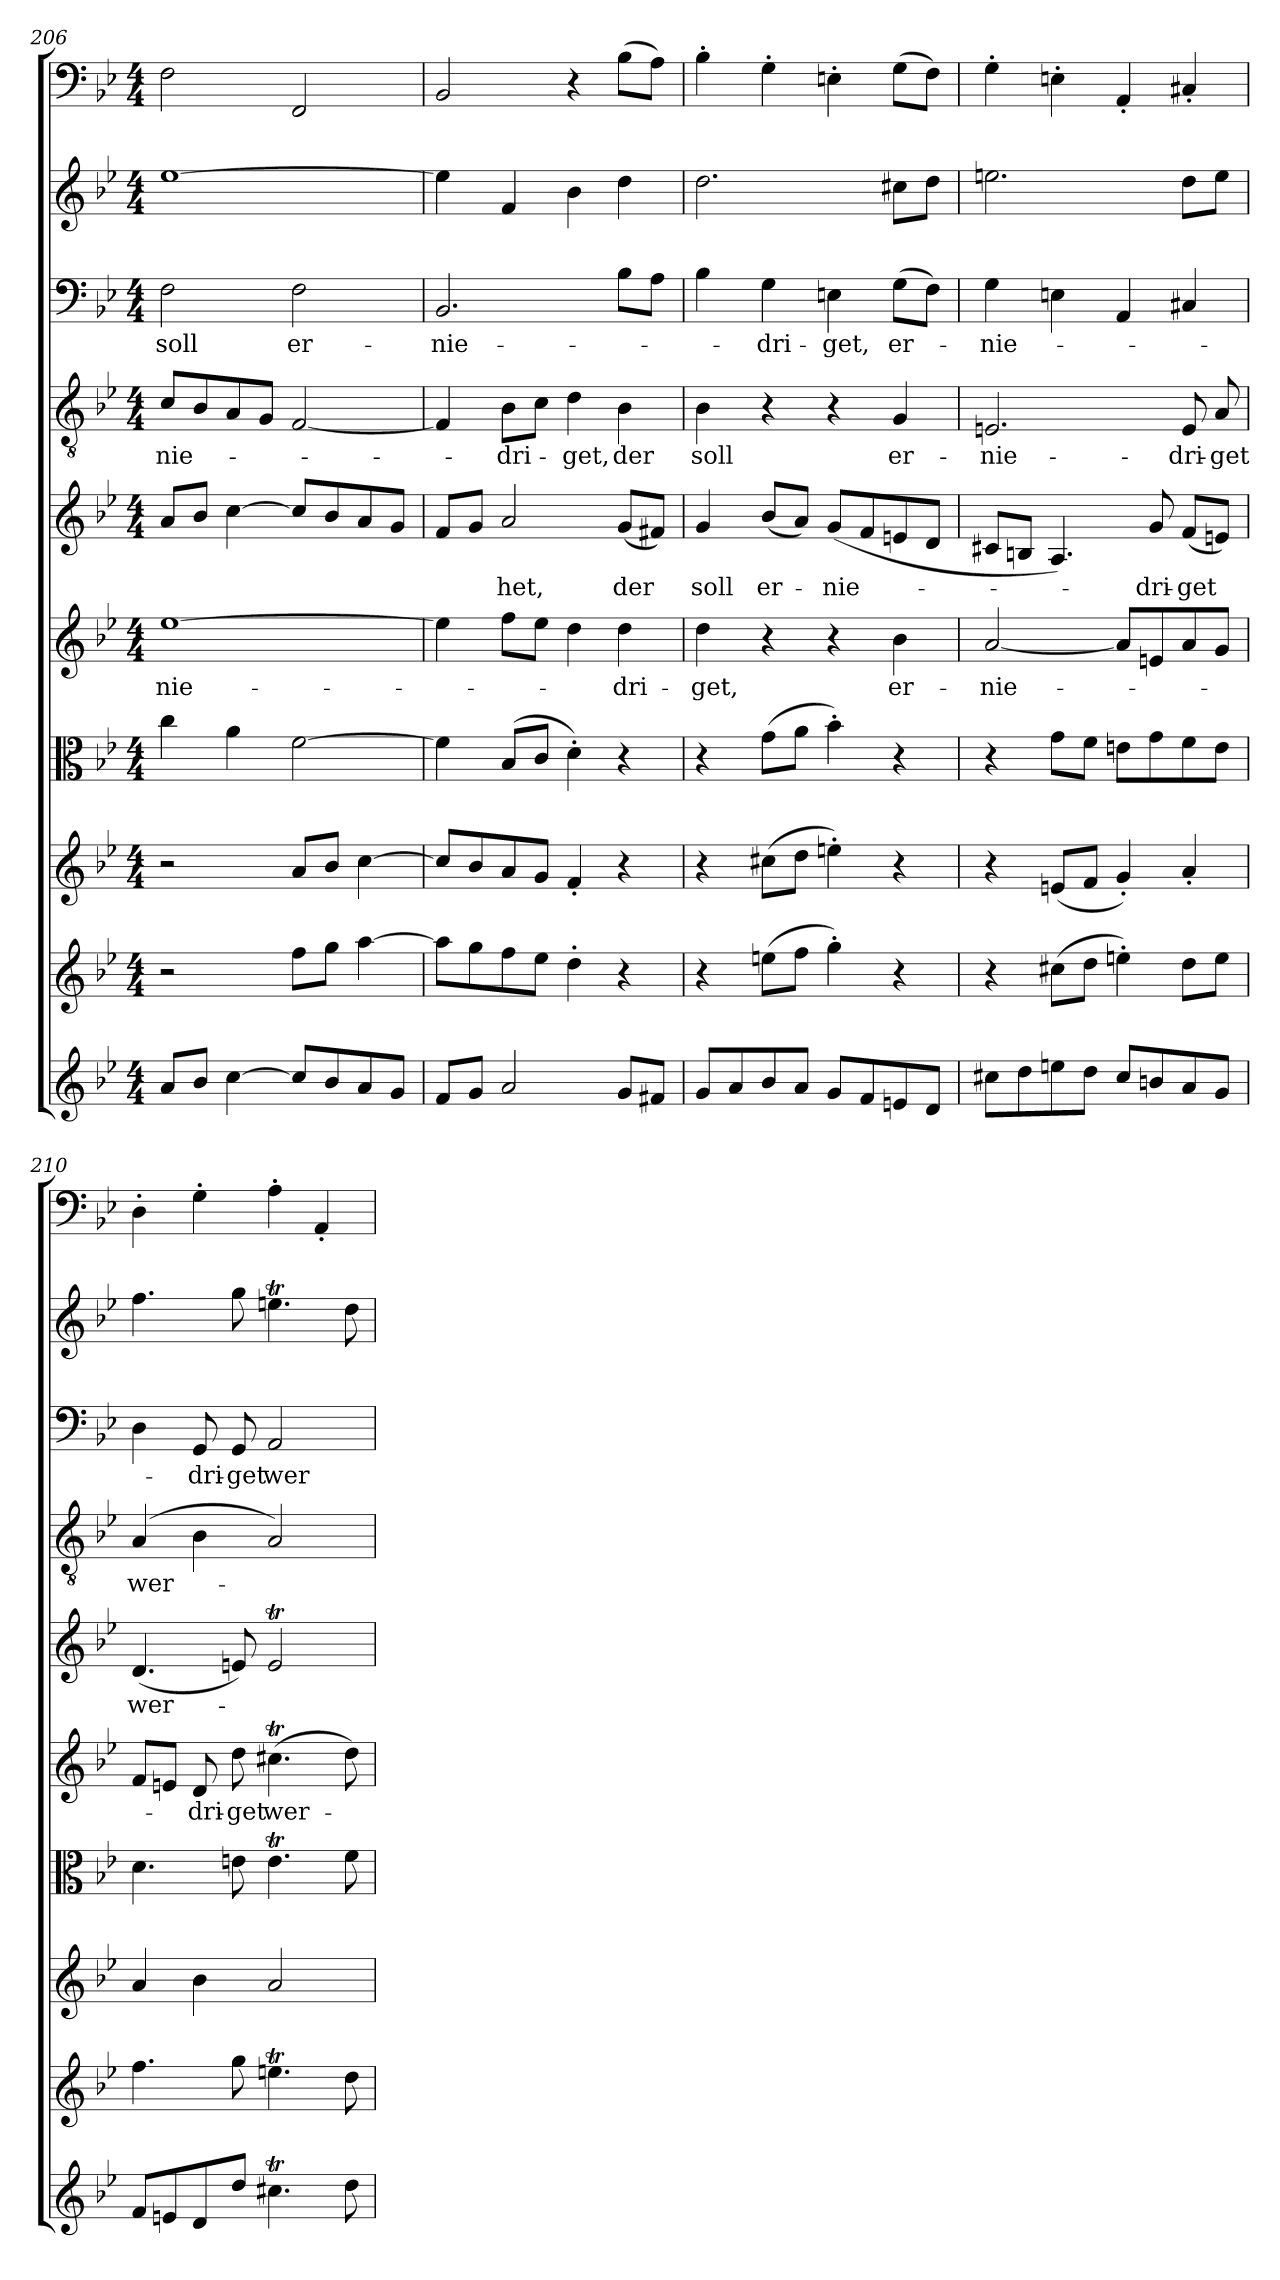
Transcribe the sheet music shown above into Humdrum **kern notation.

**kern	**kern	**kern	**kern	**kern	**text	**kern	**text	**kern	**text	**kern	**text	**kern	**kern
*part10	*part9	*part8	*part7	*part6	*part6	*part5	*part5	*part4	*part4	*part3	*part3	*part2	*part1
*staff10	*staff9	*staff8	*staff7	*staff6	*staff6	*staff5	*staff5	*staff4	*staff4	*staff3	*staff3	*staff2	*staff1
*clefG2	*clefG2	*clefG2	*clefC3	*clefG2	*	*clefG2	*	*clefGv2	*	*clefF4	*	*clefG2	*clefF4
*k[b-e-]	*k[b-e-]	*k[b-e-]	*k[b-e-]	*k[b-e-]	*	*k[b-e-]	*	*k[b-e-]	*	*k[b-e-]	*	*k[b-e-]	*k[b-e-]
*g:	*g:	*g:	*g:	*g:	*	*g:	*	*g:	*	*g:	*	*g:	*g:
*M4/4	*M4/4	*M4/4	*M4/4	*M4/4	*	*M4/4	*	*M4/4	*	*M4/4	*	*M4/4	*M4/4
=206	=206	=206	=206	=206	=206	=206	=206	=206	=206	=206	=206	=206	=206
8a/L	2r	2r	4cc\	[1ee-\	-nie-	8a/L	.	8c/L	-nie-	2F\	soll	[1ee-\	2F\
8b-/J	.	.	.	.	.	8b-/J	.	8B-/	.	.	.	.	.
[4cc\	.	.	4a\	.	.	[4cc\	.	8A/	.	.	.	.	.
.	.	.	.	.	.	.	.	8G/J	.	.	.	.	.
8cc/L]	8ff\L	8a/L	[2f\	.	.	8cc/L]	.	[2F/	.	2F\	er-	.	2FF/
8b-/	8gg\J	8b-/J	.	.	.	8b-/	.	.	.	.	.	.	.
8a/	[4aa\	[4cc\	.	.	.	8a/	.	.	.	.	.	.	.
8g/J	.	.	.	.	.	8g/J	.	.	.	.	.	.	.
=207	=207	=207	=207	=207	=207	=207	=207	=207	=207	=207	=207	=207	=207
8f/L	8aa\L]	8cc/L]	4f\]	4ee-\]	.	8f/L	.	4F/]	.	2.BB-/	-nie-	4ee-\]	2BB-/
8g/J	8gg\	8b-/	.	.	.	8g/J	.	.	.	.	.	.	.
2a/	8ff\	8a/	(8B-/L	8ff\L	.	2a/	-het,	8B-\L	-dri-	.	.	4f/	.
.	8ee-\J	8g/J	8c/J	8ee-\J	.	.	.	8c\J	.	.	.	.	.
.	4dd'\	4f'/	4d'\)	4dd\	.	.	.	4d\	-get,	.	.	4b-\	4r
8g/L	4r	4r	4r	4dd\	-dri-	(8g/L	der	4B-\	der	8B-\L	.	4dd\	(8B-\L
8f#X/J	.	.	.	.	.	8f#X/J)	.	.	.	8A\J	.	.	8A\J)
=208	=208	=208	=208	=208	=208	=208	=208	=208	=208	=208	=208	=208	=208
8g/L	4r	4r	4r	4dd\	-get,	4g/	soll	4B-\	soll	4B-\	.	2.dd\	4B-'\
8a/	.	.	.	.	.	.	.	.	.	.	.	.	.
8b-/	(8een\L	(8cc#X\L	(8g\L	4r	.	(8b-/L	er-	4r	.	4G\	-dri-	.	4G'\
8a/J	8ff\J	8dd\J	8a\J	.	.	8a/J)	.	.	.	.	.	.	.
8g/L	4gg'\)	4een'\)	4b-'\)	4r	.	(8g/L	-nie-	4r	.	4En\	-get,	.	4En'\
8f/	.	.	.	.	.	8f/	.	.	.	.	.	.	.
8en/	4r	4r	4r	4b-\	er-	8en/	.	4G/	er-	(8G\L	er-	8cc#X\L	(8G\L
8d/J	.	.	.	.	.	8d/J	.	.	.	8F\J)	.	8dd\J	8F\J)
=209	=209	=209	=209	=209	=209	=209	=209	=209	=209	=209	=209	=209	=209
8cc#X\L	4r	4r	4r	[2a/	-nie-	8c#X/L	.	2.En/	-nie-	4G\	-nie-	2.een\	4G'\
8dd\	.	.	.	.	.	8Bn/J	.	.	.	.	.	.	.
8een\	(8cc#X\L	(8en/L	8g\L	.	.	4.A/)	.	.	.	4En\	.	.	4En'\
8dd\J	8dd\J	8f/J	8f\J	.	.	.	.	.	.	.	.	.	.
8cc#/L	4een'\)	4g'/)	8en\L	8a/L]	.	.	.	.	.	4AA/	.	.	4AA'/
8bn/	.	.	8g\	8en/	.	8g/	-dri-	.	.	.	.	.	.
8a/	8dd\L	4a'/	8f\	8a/	.	(8f/L	-get	8E/	-dri-	4C#X/	.	8dd\L	4C#X'/
8g/J	8ee\J	.	8e\J	8g/J	.	8en/J)	.	8A/	-get	.	.	8ee\J	.
=210	=210	=210	=210	=210	=210	=210	=210	=210	=210	=210	=210	=210	=210
8f/L	4.ff\	4a/	4.d\	8f/L	.	(4.d/	wer-	(4A/	wer-	4D\	.	4.ff\	4D'\
8en/	.	.	.	8en/J	.	.	.	.	.	.	.	.	.
8d/	.	4b-\	.	8d/	-dri-	.	.	4B-\	.	8GG/	-dri-	.	4G'\
8dd/J	8gg\	.	8en\	8dd\	-get	8en/)	.	.	.	8GG/	-get	8gg\	.
4.cc#Xt\	4.eent\	2a/	4.et\	(4.cc#Xt\	wer-	2et/	.	2A/)	.	2AA/	wer-	4.eent\	4A'\
.	.	.	.	.	.	.	.	.	.	.	.	.	4AA'/
8dd\	8dd\	.	8f\	8dd\)	.	.	.	.	.	.	.	8dd\	.
=	=	=	=	=	=	=	=	=	=	=	=	=	=
*-	*-	*-	*-	*-	*-	*-	*-	*-	*-	*-	*-	*-	*-
